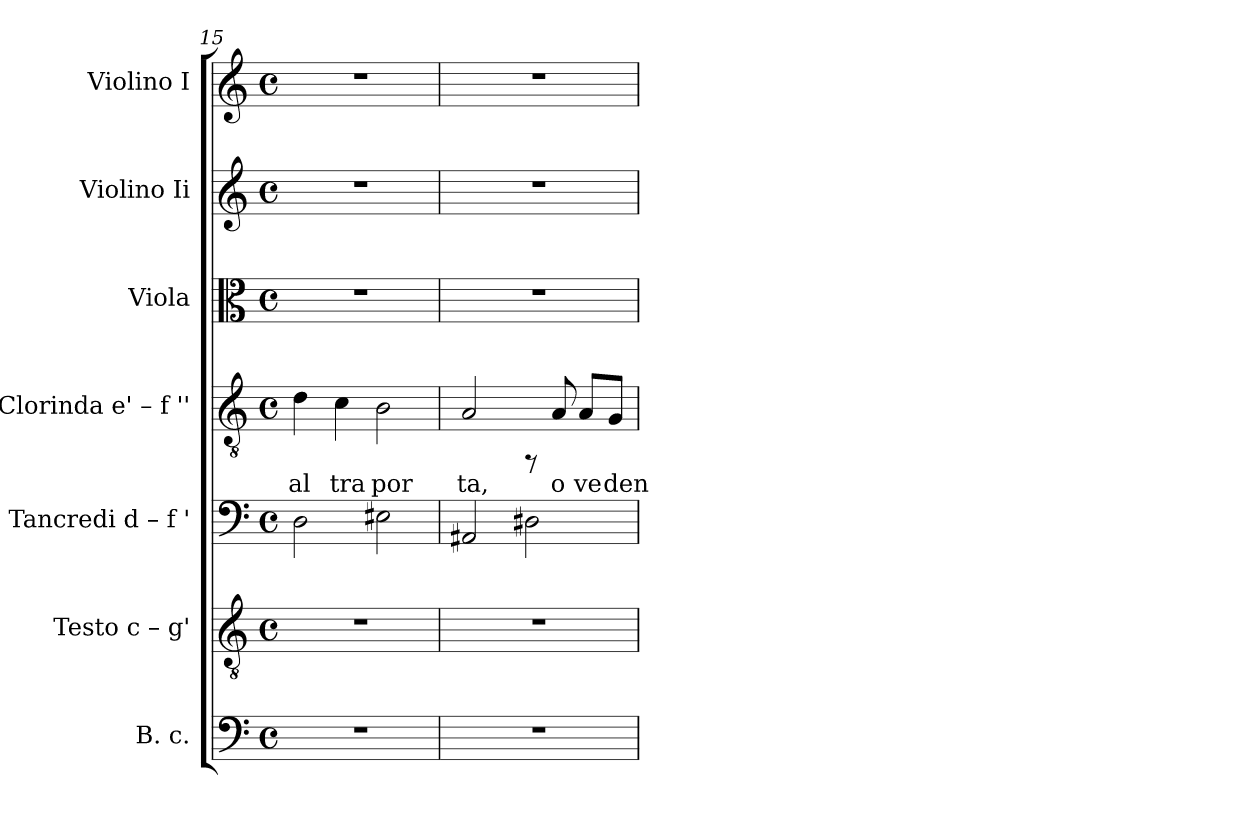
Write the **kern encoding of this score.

**kern	**kern	**kern	**kern	**text	**kern	**kern	**kern
*part7	*part6	*part5	*part4	*part4	*part3	*part2	*part1
*staff7	*staff6	*staff5	*staff4	*staff4	*staff3	*staff2	*staff1
*I"B. c.	*I"Testo  c – g'	*I"Tancredi  d – f '	*I"Clorinda  e' – f ''	*	*I"Viola	*I"Violino Ii	*I"Violino I
*clefF4	*clefGv2	*clefF4	*clefGv2	*	*clefC3	*clefG2	*clefG2
*k[]	*k[]	*k[]	*k[]	*	*k[]	*k[]	*k[]
*C:	*C:	*C:	*C:	*	*C:	*C:	*C:
*M4/4	*M4/4	*M4/4	*M4/4	*	*M4/4	*M4/4	*M4/4
*met(c)	*met(c)	*met(c)	*met(c)	*	*met(c)	*met(c)	*met(c)
=15	=15	=15	=15	=15	=15	=15	=15
!	!	!	!	!LO:LY:b:cj	!	!	!
1r	1r	2D\	4d\	al	1r	1r	1r
!	!	!	!	!LO:LY:b:cj	!	!	!
.	.	.	4c\	tra	.	.	.
!	!	!	!	!LO:LY:b:cj	!	!	!
.	.	2E#\	2B\	por	.	.	.
=16	=16	=16	=16	=16	=16	=16	=16
!	!	!	!	!LO:LY:b:cj	!	!	!
1r	1r	2AA#/	2A/	ta,	1r	1r	1r
.	.	2D#\	8rFF	.	.	.	.
!	!	!	!	!LO:LY:b:cj	!	!	!
.	.	.	8A/	o	.	.	.
!	!	!	!	!LO:LY:b:cj	!	!	!
.	.	.	8A/L	ve	.	.	.
!	!	!	!	!LO:LY:b:cj	!	!	!
.	.	.	8G/J	den	.	.	.
=	=	=	=	=	=	=	=
*-	*-	*-	*-	*-	*-	*-	*-
